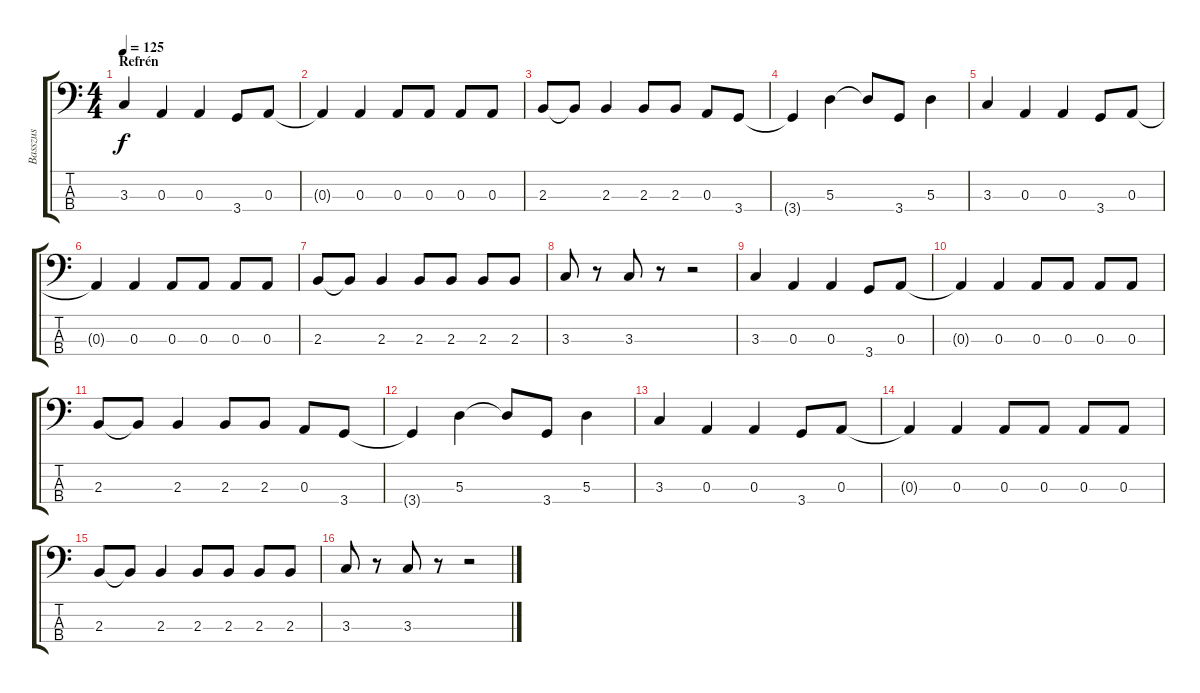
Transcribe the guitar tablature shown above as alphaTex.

\track ("Basszus" "Basszus") {instrument electricbassfinger}
\staff {score tabs}
\tuning (G2 D2 A1 E1) {hide}
\ts (4 4)
\section ("" "Refrén")
\tempo 125
\clef f4
\ks c
3.3.4{dy f} 0.3.4 0.3.4 3.4.8 0.3.8 |
0.3{t}.4 0.3.4 0.3.8 0.3.8 0.3.8 0.3.8 |
2.3.8 2.3{t}.8 2.3.4 2.3.8 2.3.8 0.3.8 3.4.8 |
3.4{t}.4 5.3.4 5.3{t}.8 3.4.8 5.3.4 |
3.3.4 0.3.4 0.3.4 3.4.8 0.3.8 |
0.3{t}.4 0.3.4 0.3.8 0.3.8 0.3.8 0.3.8 |
2.3.8 2.3{t}.8 2.3.4 2.3.8 2.3.8 2.3.8 2.3.8 |
3.3.8 r.8 3.3.8 r.8 r.2 |
3.3.4 0.3.4 0.3.4 3.4.8 0.3.8 |
0.3{t}.4 0.3.4 0.3.8 0.3.8 0.3.8 0.3.8 |
2.3.8 2.3{t}.8 2.3.4 2.3.8 2.3.8 0.3.8 3.4.8 |
3.4{t}.4 5.3.4 5.3{t}.8 3.4.8 5.3.4 |
3.3.4 0.3.4 0.3.4 3.4.8 0.3.8 |
0.3{t}.4 0.3.4 0.3.8 0.3.8 0.3.8 0.3.8 |
2.3.8 2.3{t}.8 2.3.4 2.3.8 2.3.8 2.3.8 2.3.8 |
3.3.8 r.8 3.3.8 r.8 r.2
